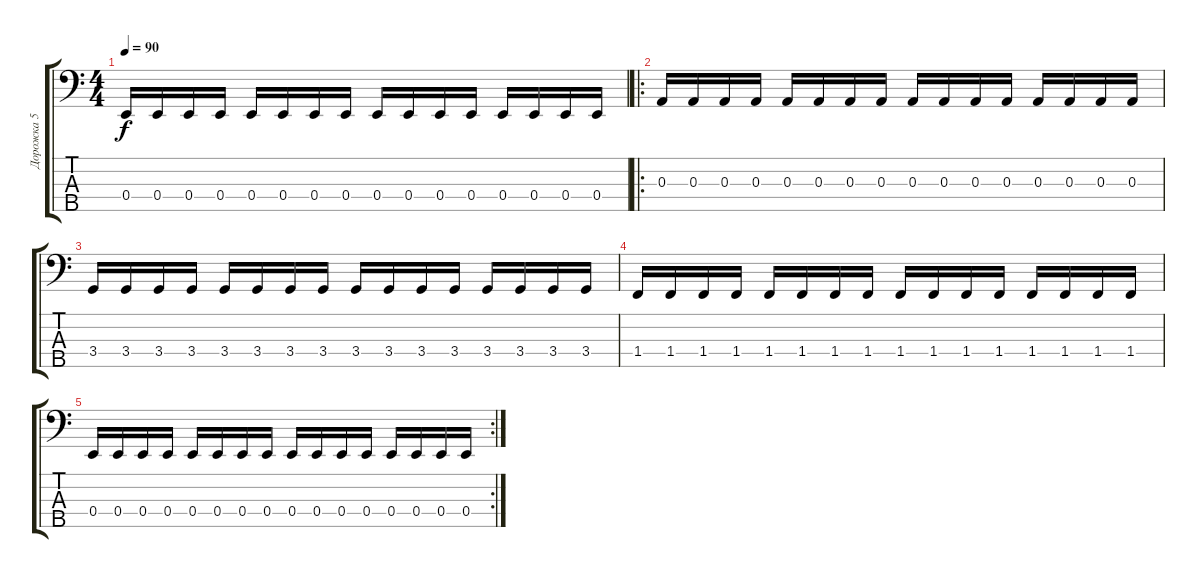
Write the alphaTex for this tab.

\track ("Дорожка 5" "Дорожка 5") {instrument electricbasspick}
\staff {score tabs}
\tuning (G2 D2 A1 E1 B0) {hide}
\ts (4 4)
\tempo 90
\clef f4
\ks c
0.4.16{dy f} 0.4.16 0.4.16 0.4.16 0.4.16 0.4.16 0.4.16 0.4.16 0.4.16 0.4.16 0.4.16 0.4.16 0.4.16 0.4.16 0.4.16 0.4.16 |
\ro
0.3.16 0.3.16 0.3.16 0.3.16 0.3.16 0.3.16 0.3.16 0.3.16 0.3.16 0.3.16 0.3.16 0.3.16 0.3.16 0.3.16 0.3.16 0.3.16 |
3.4.16 3.4.16 3.4.16 3.4.16 3.4.16 3.4.16 3.4.16 3.4.16 3.4.16 3.4.16 3.4.16 3.4.16 3.4.16 3.4.16 3.4.16 3.4.16 |
1.4.16 1.4.16 1.4.16 1.4.16 1.4.16 1.4.16 1.4.16 1.4.16 1.4.16 1.4.16 1.4.16 1.4.16 1.4.16 1.4.16 1.4.16 1.4.16 |
\rc 2
0.4.16 0.4.16 0.4.16 0.4.16 0.4.16 0.4.16 0.4.16 0.4.16 0.4.16 0.4.16 0.4.16 0.4.16 0.4.16 0.4.16 0.4.16 0.4.16
